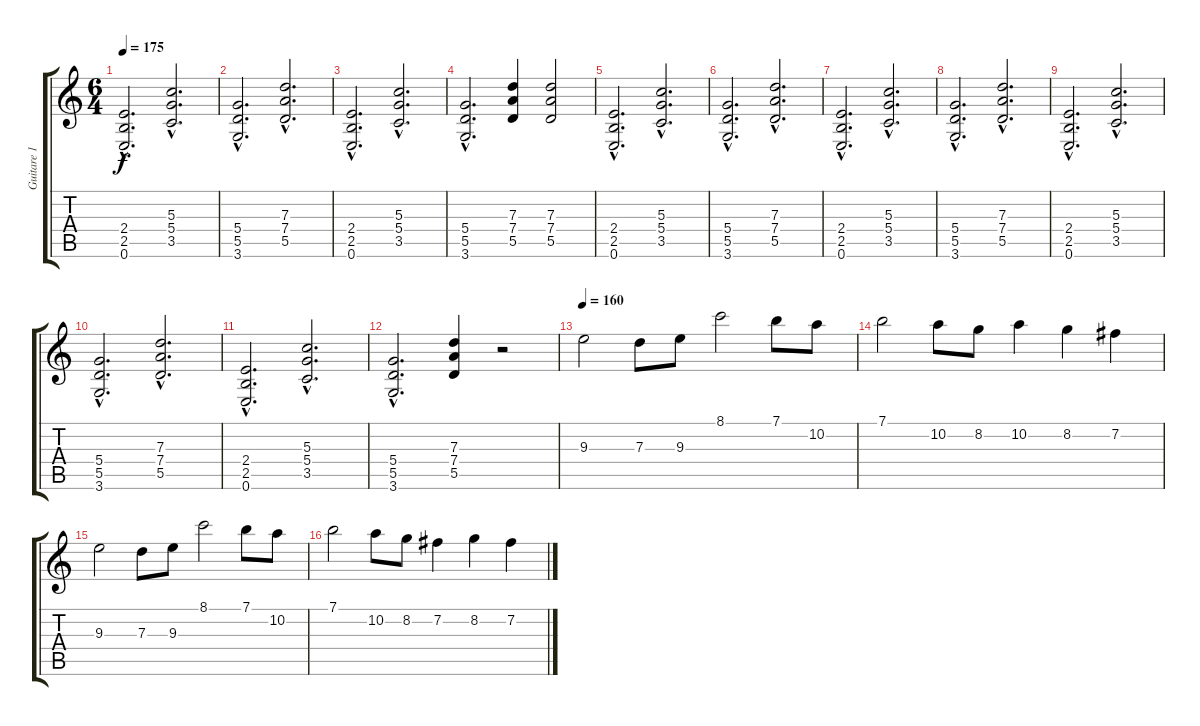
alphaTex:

\track ("Guitare 1" "Guitare 1") {instrument distortionguitar}
\staff {score tabs}
\tuning (E4 B3 G3 D3 A2 E2) {hide}
\ts (6 4)
\tempo 175
\clef g2
\ks c
(2.4{hac} 2.5{hac} 0.6{hac}).2{d dy f} (5.3{hac} 5.4{hac} 3.5{hac}).2{d} |
(5.4{hac} 5.5{hac} 3.6{hac}).2{d} (7.3{hac} 7.4{hac} 5.5{hac}).2{d} |
(2.4{hac} 2.5{hac} 0.6{hac}).2{d} (5.3{hac} 5.4{hac} 3.5{hac}).2{d} |
(5.4{hac} 5.5{hac} 3.6{hac}).2{d} (7.3 7.4 5.5).4 (7.3 7.4 5.5).2 |
(2.4{hac} 2.5{hac} 0.6{hac}).2{d} (5.3{hac} 5.4{hac} 3.5{hac}).2{d} |
(5.4{hac} 5.5{hac} 3.6{hac}).2{d} (7.3{hac} 7.4{hac} 5.5{hac}).2{d} |
(2.4{hac} 2.5{hac} 0.6{hac}).2{d} (5.3{hac} 5.4{hac} 3.5{hac}).2{d} |
(5.4{hac} 5.5{hac} 3.6{hac}).2{d} (7.3{hac} 7.4{hac} 5.5{hac}).2{d} |
(2.4{hac} 2.5{hac} 0.6{hac}).2{d} (5.3{hac} 5.4{hac} 3.5{hac}).2{d} |
(5.4{hac} 5.5{hac} 3.6{hac}).2{d} (7.3{hac} 7.4{hac} 5.5{hac}).2{d} |
(2.4{hac} 2.5{hac} 0.6{hac}).2{d} (5.3{hac} 5.4{hac} 3.5{hac}).2{d} |
(5.4{hac} 5.5{hac} 3.6{hac}).2{d} (7.3 7.4 5.5).4 r.2 |
\tempo 160
9.3.2{instrument acousticguitarnylon} 7.3.8 9.3.8 8.1.2 7.1.8 10.2.8 |
7.1.2 10.2.8 8.2.8 10.2.4 8.2.4 7.2.4 |
9.3.2 7.3.8 9.3.8 8.1.2 7.1.8 10.2.8 |
7.1.2 10.2.8 8.2.8 7.2.4 8.2.4 7.2.4
